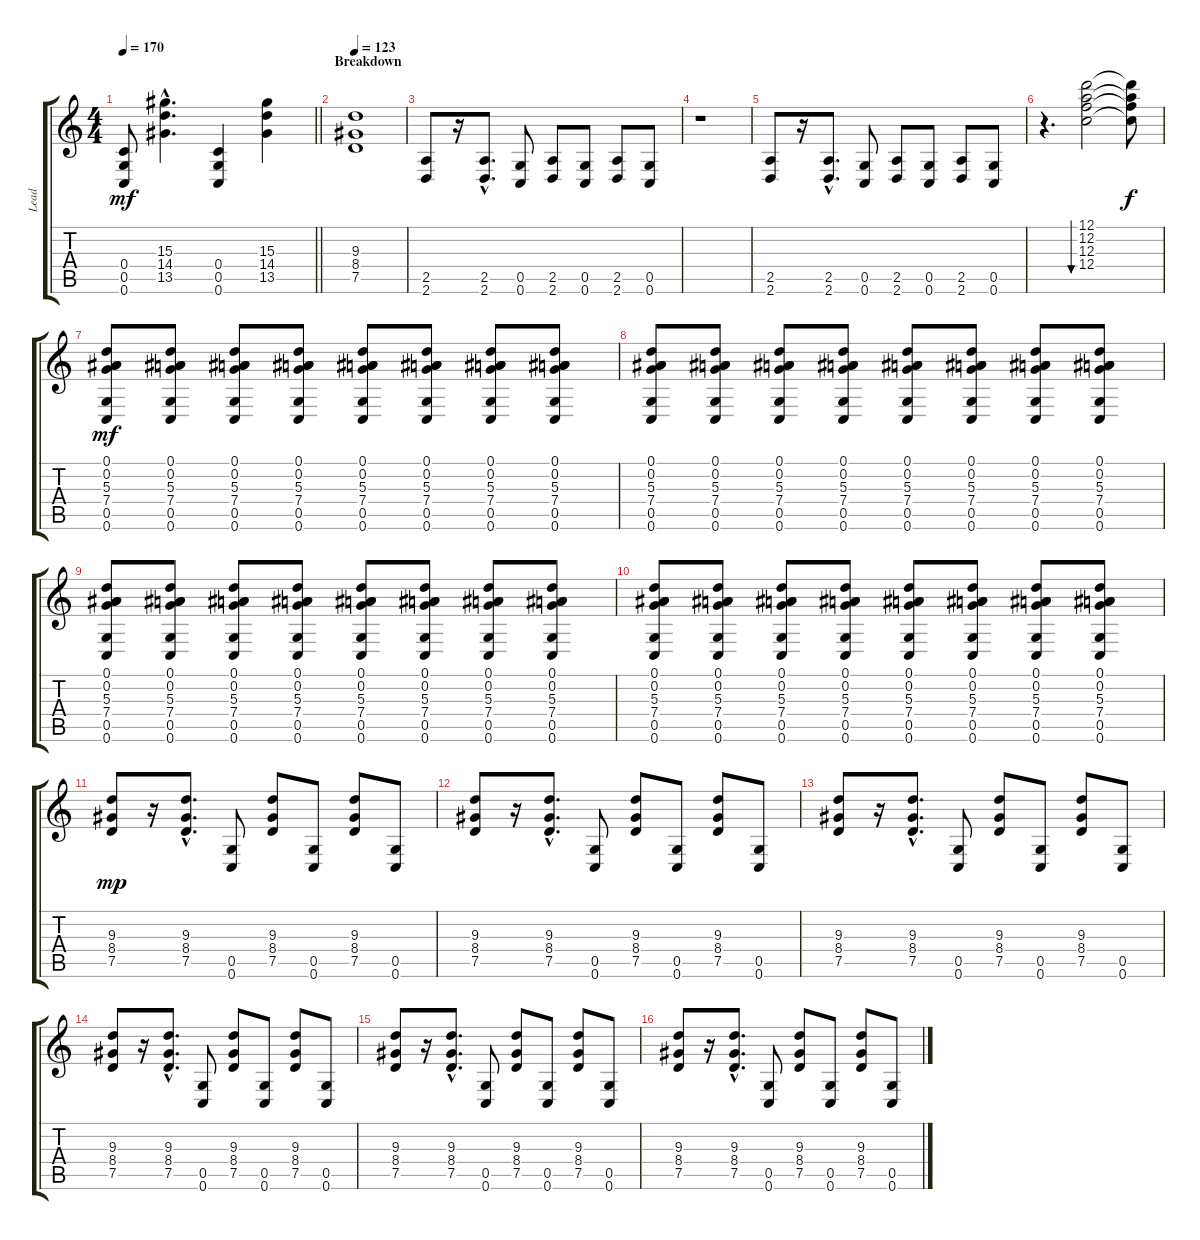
\track ("Lead" "Lead") {instrument distortionguitar}
\staff {score tabs}
\tuning (D4 A3 F3 C3 G2 C2) {hide}
\ts (4 4)
\tempo 170
\clef g2
\barLineRight lightlight
\ks c
(0.4{t} 0.5{t} 0.6{t}).8{dy mf} (15.3{hac} 14.4{hac} 13.5{hac}).4{d} (0.4 0.5 0.6).4 (15.3 14.4 13.5).4 |
\section ("" "Breakdown")
\tempo 123
(9.3 8.4 7.5).1 |
(2.5 2.6).8 r.16 (2.5{hac} 2.6{hac}).8{d} (0.5 0.6).8 (2.5 2.6).8 (0.5 0.6).8 (2.5 2.6).8 (0.5 0.6).8 |
r.1 |
(2.5 2.6).8 r.16 (2.5{hac} 2.6{hac}).8{d} (0.5 0.6).8 (2.5 2.6).8 (0.5 0.6).8 (2.5 2.6).8 (0.5 0.6).8 |
r.4{d} (12.1 12.2 12.3 12.4).2{bu 480} (12.1{t} 12.2{t} 12.3{t} 12.4{t}).8{dy f} |
(0.1 0.2 5.3 7.4 0.5 0.6).8{dy mf} (0.1 0.2 5.3 7.4 0.5 0.6).8 (0.1 0.2 5.3 7.4 0.5 0.6).8 (0.1 0.2 5.3 7.4 0.5 0.6).8 (0.1 0.2 5.3 7.4 0.5 0.6).8 (0.1 0.2 5.3 7.4 0.5 0.6).8 (0.1 0.2 5.3 7.4 0.5 0.6).8 (0.1 0.2 5.3 7.4 0.5 0.6).8 |
(0.1 0.2 5.3 7.4 0.5 0.6).8 (0.1 0.2 5.3 7.4 0.5 0.6).8 (0.1 0.2 5.3 7.4 0.5 0.6).8 (0.1 0.2 5.3 7.4 0.5 0.6).8 (0.1 0.2 5.3 7.4 0.5 0.6).8 (0.1 0.2 5.3 7.4 0.5 0.6).8 (0.1 0.2 5.3 7.4 0.5 0.6).8 (0.1 0.2 5.3 7.4 0.5 0.6).8 |
(0.1 0.2 5.3 7.4 0.5 0.6).8 (0.1 0.2 5.3 7.4 0.5 0.6).8 (0.1 0.2 5.3 7.4 0.5 0.6).8 (0.1 0.2 5.3 7.4 0.5 0.6).8 (0.1 0.2 5.3 7.4 0.5 0.6).8 (0.1 0.2 5.3 7.4 0.5 0.6).8 (0.1 0.2 5.3 7.4 0.5 0.6).8 (0.1 0.2 5.3 7.4 0.5 0.6).8 |
(0.1 0.2 5.3 7.4 0.5 0.6).8 (0.1 0.2 5.3 7.4 0.5 0.6).8 (0.1 0.2 5.3 7.4 0.5 0.6).8 (0.1 0.2 5.3 7.4 0.5 0.6).8 (0.1 0.2 5.3 7.4 0.5 0.6).8 (0.1 0.2 5.3 7.4 0.5 0.6).8 (0.1 0.2 5.3 7.4 0.5 0.6).8 (0.1 0.2 5.3 7.4 0.5 0.6).8 |
(9.3 8.4 7.5).8{dy mp} r.16 (9.3{hac} 8.4{hac} 7.5{hac}).8{d} (0.5 0.6).8 (9.3 8.4 7.5).8 (0.5 0.6).8 (9.3 8.4 7.5).8 (0.5 0.6).8 |
(9.3 8.4 7.5).8 r.16 (9.3{hac} 8.4{hac} 7.5{hac}).8{d} (0.5 0.6).8 (9.3 8.4 7.5).8 (0.5 0.6).8 (9.3 8.4 7.5).8 (0.5 0.6).8 |
(9.3 8.4 7.5).8 r.16 (9.3{hac} 8.4{hac} 7.5{hac}).8{d} (0.5 0.6).8 (9.3 8.4 7.5).8 (0.5 0.6).8 (9.3 8.4 7.5).8 (0.5 0.6).8 |
(9.3 8.4 7.5).8 r.16 (9.3{hac} 8.4{hac} 7.5{hac}).8{d} (0.5 0.6).8 (9.3 8.4 7.5).8 (0.5 0.6).8 (9.3 8.4 7.5).8 (0.5 0.6).8 |
(9.3 8.4 7.5).8 r.16 (9.3{hac} 8.4{hac} 7.5{hac}).8{d} (0.5 0.6).8 (9.3 8.4 7.5).8 (0.5 0.6).8 (9.3 8.4 7.5).8 (0.5 0.6).8 |
(9.3 8.4 7.5).8 r.16 (9.3{hac} 8.4{hac} 7.5{hac}).8{d} (0.5 0.6).8 (9.3 8.4 7.5).8 (0.5 0.6).8 (9.3 8.4 7.5).8 (0.5 0.6).8
